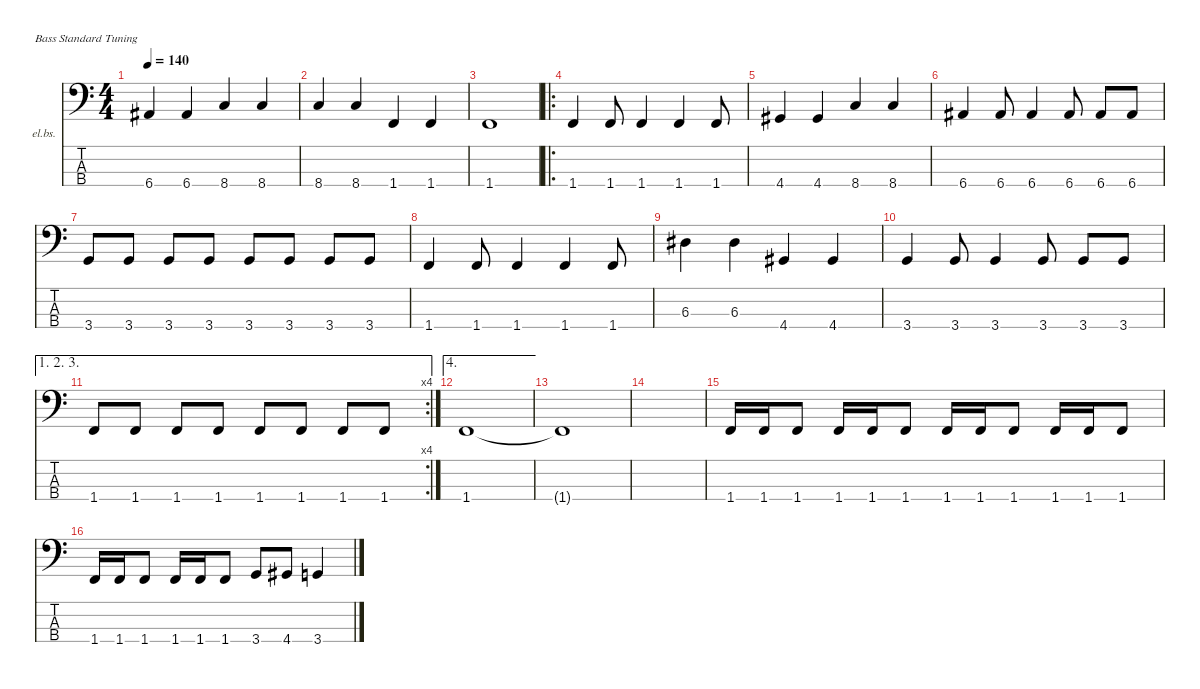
\defaultSystemsLayout 4
\hideDynamics
\bracketExtendMode nobrackets
\firstSystemTrackNameOrientation horizontal
\otherSystemsTrackNameOrientation horizontal
\track ("Electric Bass" "el.bs.") {instrument electricbassfinger}
\staff {score tabs}
\tuning (G2 D2 A1 E1)
\ts (4 4)
\tempo 140
\clef f4
\ks c
6.4{acc #}.4{dy mf} 6.4{acc #}.4 8.4.4 8.4.4 |
8.4.4 8.4.4 1.4.4 1.4.4 |
1.4.1 |
\ro
1.4.4 1.4.8 1.4.4 1.4.4 1.4.8 |
4.4{acc #}.4 4.4{acc #}.4 8.4.4 8.4.4 |
6.4{acc #}.4 6.4{acc #}.8 6.4{acc #}.4 6.4{acc #}.8 6.4{acc #}.8 6.4{acc #}.8 |
3.4.8 3.4.8 3.4.8 3.4.8 3.4.8 3.4.8 3.4.8 3.4.8 |
1.4.4 1.4.8 1.4.4 1.4.4 1.4.8 |
6.3{acc #}.4 6.3{acc #}.4 4.4{acc #}.4 4.4{acc #}.4 |
3.4.4 3.4.8 3.4.4 3.4.8 3.4.8 3.4.8 |
\ae (1 2 3)
\rc 4
1.4.8 1.4.8 1.4.8 1.4.8 1.4.8 1.4.8 1.4.8 1.4.8 |
\ae 4
1.4.1 |
1.4{t}.1 |
|
1.4.16 1.4.16 1.4.8 1.4.16 1.4.16 1.4.8 1.4.16 1.4.16 1.4.8 1.4.16 1.4.16 1.4.8 |
1.4.16 1.4.16 1.4.8 1.4.16 1.4.16 1.4.8 3.4.8 4.4{acc #}.8 3.4.4
